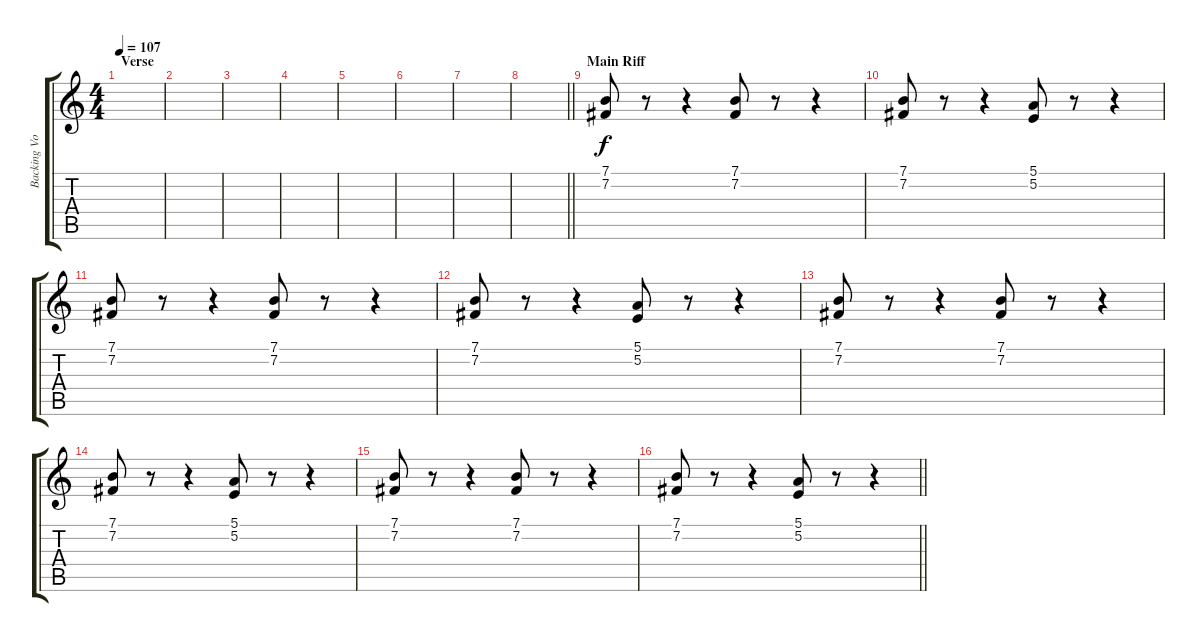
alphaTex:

\track ("Backing Vocals" "Backing Vo") {instrument lead6voice}
\staff {score tabs}
\tuning (E4 B3 G3 D3 A2 D2) {hide}
\ts (4 4)
\section ("" "Verse")
\tempo 107
\clef g2
\ks c
|
|
|
|
|
|
|
\barLineRight lightlight
|
\section ("" "Main Riff")
(7.1 7.2).8{volume 11} r.8 r.4 (7.1 7.2).8 r.8 r.4 |
(7.1 7.2).8 r.8 r.4 (5.1 5.2).8 r.8 r.4 |
(7.1 7.2).8 r.8 r.4 (7.1 7.2).8 r.8 r.4 |
(7.1 7.2).8 r.8 r.4 (5.1 5.2).8 r.8 r.4 |
(7.1 7.2).8 r.8 r.4 (7.1 7.2).8 r.8 r.4 |
(7.1 7.2).8 r.8 r.4 (5.1 5.2).8 r.8 r.4 |
(7.1 7.2).8 r.8 r.4 (7.1 7.2).8 r.8 r.4 |
\barLineRight lightlight
(7.1 7.2).8 r.8 r.4 (5.1 5.2).8 r.8 r.4
